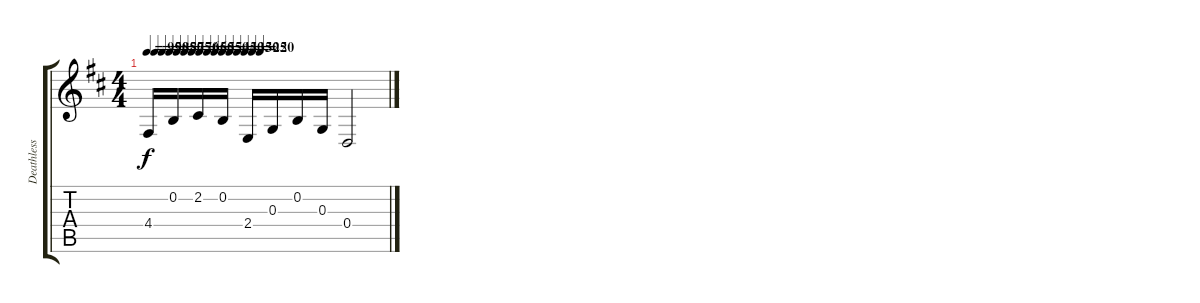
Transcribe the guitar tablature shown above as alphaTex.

\track ("Deathless Horsie (Keyboards - high)" "Deathless ") {instrument synthbrass1}
\staff {score tabs}
\tuning (E4 B3 G3 D3 A2 E2) {hide}
\ts (4 4)
\tempo 95
\tempo (90 0.03125)
\tempo (85 0.0625)
\tempo (80 0.09375)
\tempo (75 0.125)
\tempo (70 0.15625)
\tempo (65 0.1875)
\tempo (60 0.21875)
\tempo (55 0.25)
\tempo (50 0.28125)
\tempo (45 0.3125)
\tempo (40 0.34375)
\tempo (35 0.375)
\tempo (30 0.40625)
\tempo (25 0.4375)
\tempo (20 0.46875)
\clef g2
\ks d
4.4.16{dy f} 0.2.16 2.2.16 0.2.16 2.4.16 0.3.16 0.2.16 0.3.16 0.4.2
